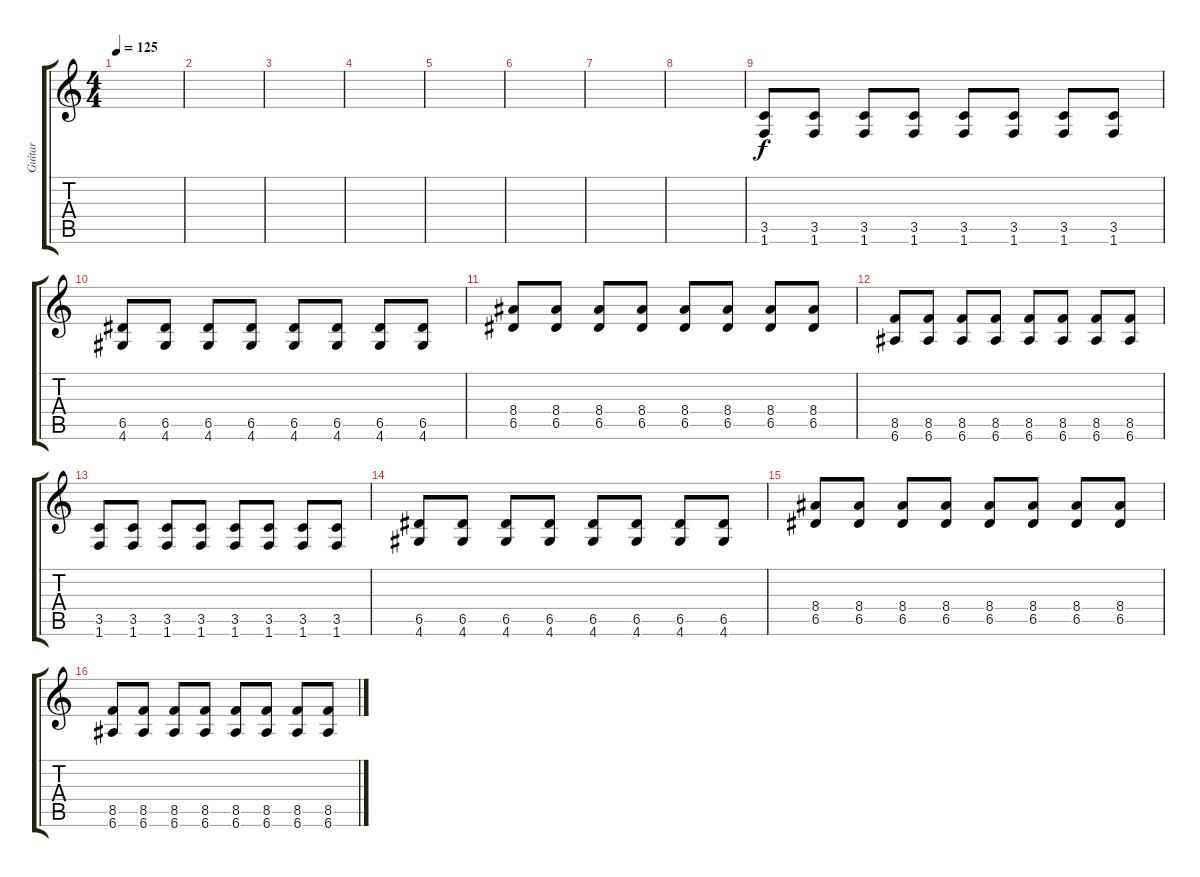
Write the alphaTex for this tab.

\track ("Guitar" "Guitar") {instrument distortionguitar}
\staff {score tabs}
\tuning (E4 B3 G3 D3 A2 E2) {hide}
\ts (4 4)
\tempo 125
\clef g2
\ks c
|
|
|
|
|
|
|
|
(3.5 1.6).8 (3.5 1.6).8 (3.5 1.6).8 (3.5 1.6).8 (3.5 1.6).8 (3.5 1.6).8 (3.5 1.6).8 (3.5 1.6).8 |
(6.5 4.6).8 (6.5 4.6).8 (6.5 4.6).8 (6.5 4.6).8 (6.5 4.6).8 (6.5 4.6).8 (6.5 4.6).8 (6.5 4.6).8 |
(8.4 6.5).8 (8.4 6.5).8 (8.4 6.5).8 (8.4 6.5).8 (8.4 6.5).8 (8.4 6.5).8 (8.4 6.5).8 (8.4 6.5).8 |
(8.5 6.6).8 (8.5 6.6).8 (8.5 6.6).8 (8.5 6.6).8 (8.5 6.6).8 (8.5 6.6).8 (8.5 6.6).8 (8.5 6.6).8 |
(3.5 1.6).8 (3.5 1.6).8 (3.5 1.6).8 (3.5 1.6).8 (3.5 1.6).8 (3.5 1.6).8 (3.5 1.6).8 (3.5 1.6).8 |
(6.5 4.6).8 (6.5 4.6).8 (6.5 4.6).8 (6.5 4.6).8 (6.5 4.6).8 (6.5 4.6).8 (6.5 4.6).8 (6.5 4.6).8 |
(8.4 6.5).8 (8.4 6.5).8 (8.4 6.5).8 (8.4 6.5).8 (8.4 6.5).8 (8.4 6.5).8 (8.4 6.5).8 (8.4 6.5).8 |
(8.5 6.6).8 (8.5 6.6).8 (8.5 6.6).8 (8.5 6.6).8 (8.5 6.6).8 (8.5 6.6).8 (8.5 6.6).8 (8.5 6.6).8
